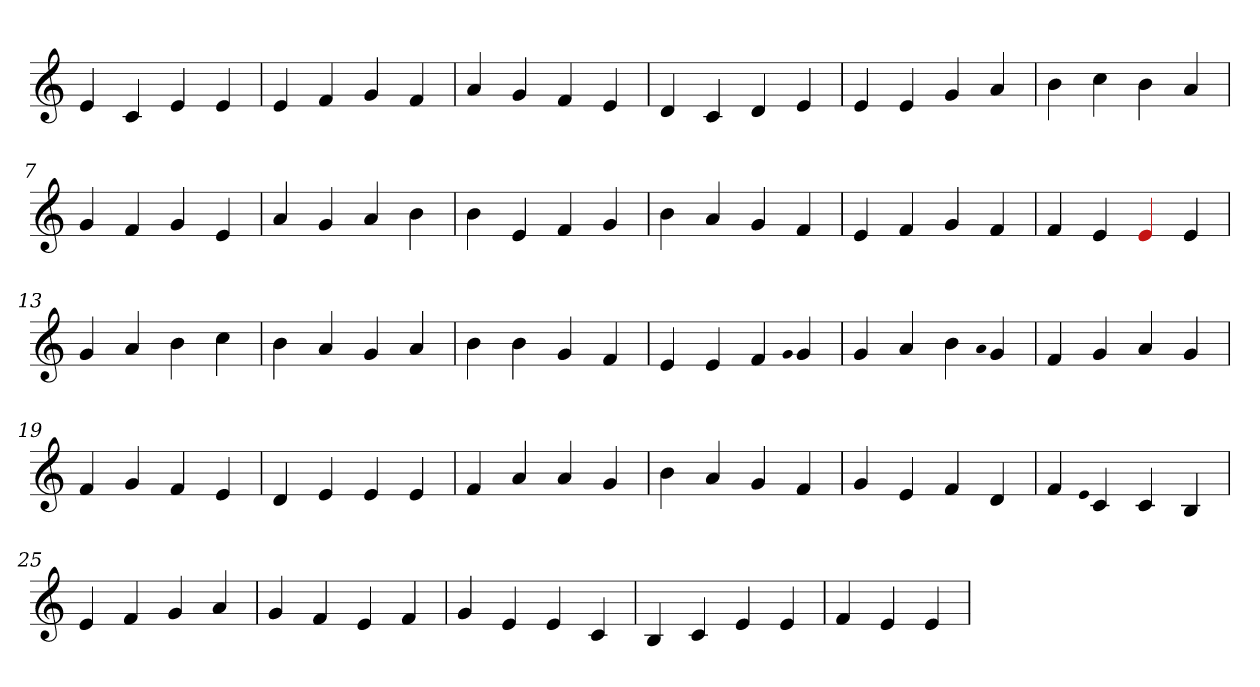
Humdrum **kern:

**kern
*part1
*staff1
*clefG2
=1
4e
4c
4e
4e
=2
4e
4f
4g
4f
=3
4a
4g
4f
4e
=4
4d
4c
4d
4e
=5
4e
4e
4g
4a
=6
4b
4cc
4b
4a
=7
4g
4f
4g
4e
=8
4a
4g
4a
4b
=9
4b
4e
4f
4g
=10
4b
4a
4g
4f
=11
4e
4f
4g
4f
=12
4f
4e
4Re
4e
=13
4g
4a
4b
4cc
=14
4b
4a
4g
4a
=15
4b
4b
4g
4f
=16
4e
4e
4f
qqg
4g
=17
4g
4a
4b
qqa
4g
=18
4f
4g
4a
4g
=19
4f
4g
4f
4e
=20
4d
4e
4e
4e
=21
4f
4a
4a
4g
=22
4b
4a
4g
4f
=23
4g
4e
4f
4d
=24
4f
qqe
4c
4c
4B
=25
4e
4f
4g
4a
=26
4g
4f
4e
4f
=27
4g
4e
4e
4c
=28
4B
4c
4e
4e
=29
4f
4e
4e
=
*-
